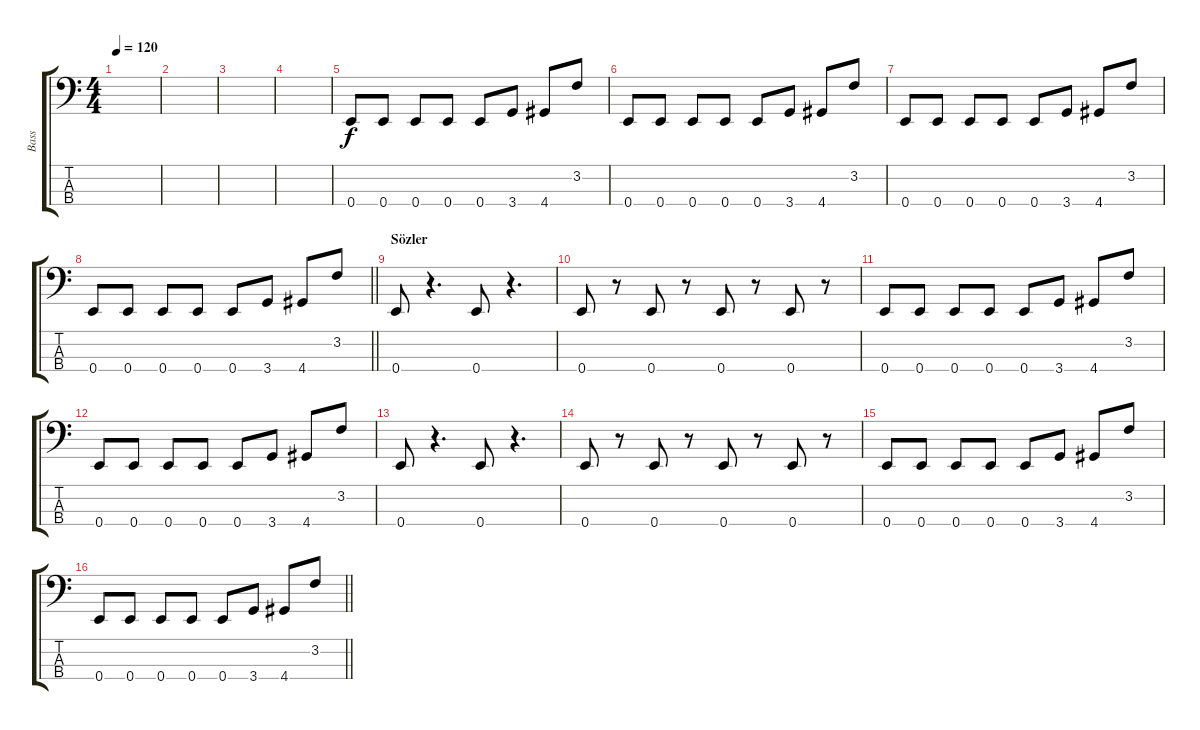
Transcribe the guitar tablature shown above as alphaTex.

\track ("Bass" "Bass") {instrument electricbassfinger}
\staff {score tabs}
\tuning (G2 D2 A1 E1) {hide}
\ts (4 4)
\tempo 120
\clef f4
\ks c
|
|
|
|
0.4.8 0.4.8 0.4.8 0.4.8 0.4.8 3.4.8 4.4.8 3.2.8 |
0.4.8 0.4.8 0.4.8 0.4.8 0.4.8 3.4.8 4.4.8 3.2.8 |
0.4.8 0.4.8 0.4.8 0.4.8 0.4.8 3.4.8 4.4.8 3.2.8 |
\barLineRight lightlight
0.4.8 0.4.8 0.4.8 0.4.8 0.4.8 3.4.8 4.4.8 3.2.8 |
\section ("" "Sözler")
0.4.8 r.4{d} 0.4.8 r.4{d} |
0.4.8 r.8 0.4.8 r.8 0.4.8 r.8 0.4.8 r.8 |
0.4.8 0.4.8 0.4.8 0.4.8 0.4.8 3.4.8 4.4.8 3.2.8 |
0.4.8 0.4.8 0.4.8 0.4.8 0.4.8 3.4.8 4.4.8 3.2.8 |
0.4.8 r.4{d} 0.4.8 r.4{d} |
0.4.8 r.8 0.4.8 r.8 0.4.8 r.8 0.4.8 r.8 |
0.4.8 0.4.8 0.4.8 0.4.8 0.4.8 3.4.8 4.4.8 3.2.8 |
\barLineRight lightlight
0.4.8 0.4.8 0.4.8 0.4.8 0.4.8 3.4.8 4.4.8 3.2.8
